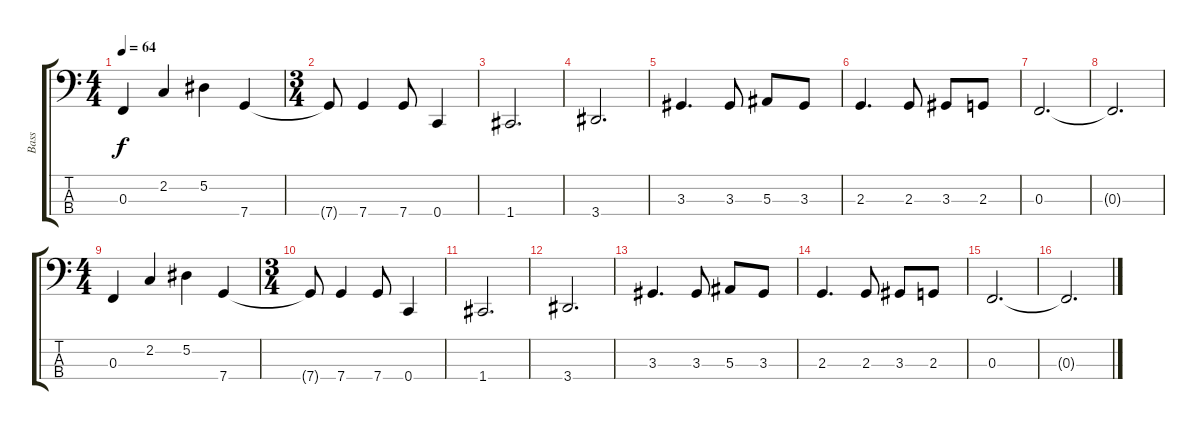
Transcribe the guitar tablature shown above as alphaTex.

\track ("Bass" "Bass") {instrument electricbasspick}
\staff {score tabs}
\tuning (Eb2 Bb1 F1 C1) {hide}
\ts (4 4)
\tempo 64
\clef f4
\ks c
0.3.4{dy f} 2.2.4 5.2.4 7.4.4 |
\ts (3 4)
7.4{t}.8 7.4.4 7.4.8 0.4.4 |
1.4.2{d} |
3.4.2{d} |
3.3.4{d} 3.3.8 5.3.8 3.3.8 |
2.3.4{d} 2.3.8 3.3.8 2.3.8 |
0.3.2{d} |
0.3{t}.2{d} |
\ts (4 4)
0.3.4 2.2.4 5.2.4 7.4.4 |
\ts (3 4)
7.4{t}.8 7.4.4 7.4.8 0.4.4 |
1.4.2{d} |
3.4.2{d} |
3.3.4{d} 3.3.8 5.3.8 3.3.8 |
2.3.4{d} 2.3.8 3.3.8 2.3.8 |
0.3.2{d} |
0.3{t}.2{d}
